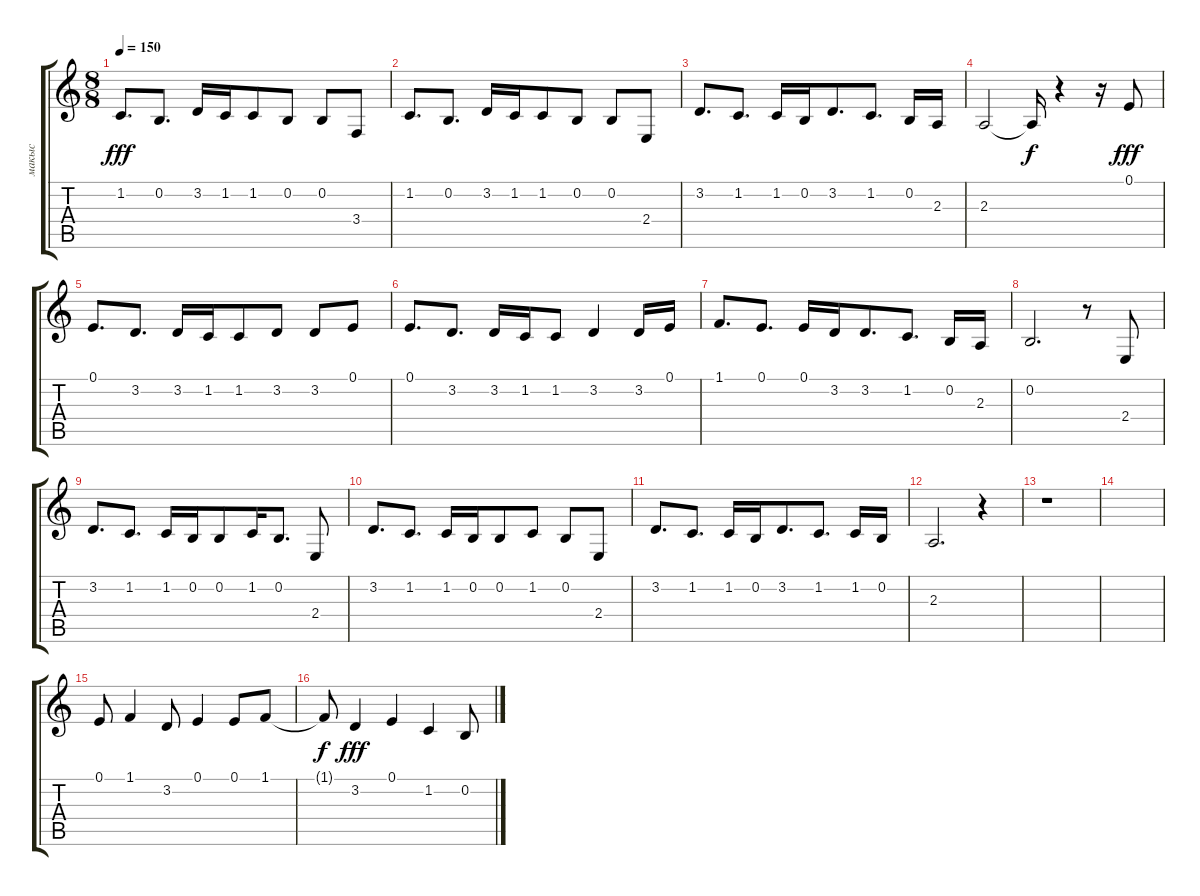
\track ("макыс" "макыс") {instrument lead1square}
\staff {score tabs}
\tuning (E4 B3 G3 D3 A2 E2) {hide}
\ts (8 8)
\tempo 150
\clef g2
\ks c
1.2.8{d dy fff} 0.2.8{d} 3.2.16 1.2.16 1.2.8 0.2.8 0.2.8 3.4.8 |
1.2.8{d} 0.2.8{d} 3.2.16 1.2.16 1.2.8 0.2.8 0.2.8 2.4.8 |
3.2.8{d} 1.2.8{d} 1.2.16 0.2.16 3.2.8{d} 1.2.8{d} 0.2.16 2.3.16 |
2.3.2 2.3{t}.16{dy f} r.4 r.16 0.1.8{dy fff} |
0.1.8{d} 3.2.8{d} 3.2.16 1.2.16 1.2.8 3.2.8 3.2.8 0.1.8 |
0.1.8{d} 3.2.8{d} 3.2.16 1.2.16 1.2.8 3.2.4 3.2.16 0.1.16 |
1.1.8{d} 0.1.8{d} 0.1.16 3.2.16 3.2.8{d} 1.2.8{d} 0.2.16 2.3.16 |
0.2.2{d} r.8 2.4.8 |
3.2.8{d} 1.2.8{d} 1.2.16 0.2.16 0.2.8 1.2.16 0.2.8{d} 2.4.8 |
3.2.8{d} 1.2.8{d} 1.2.16 0.2.16 0.2.8 1.2.8 0.2.8 2.4.8 |
3.2.8{d} 1.2.8{d} 1.2.16 0.2.16 3.2.8{d} 1.2.8{d} 1.2.16 0.2.16 |
2.3.2{d} r.4 |
r.1 |
|
0.1.8 1.1.4 3.2.8 0.1.4 0.1.8 1.1.8 |
1.1{t}.8{dy f} 3.2.4{dy fff} 0.1.4 1.2.4 0.2.8
